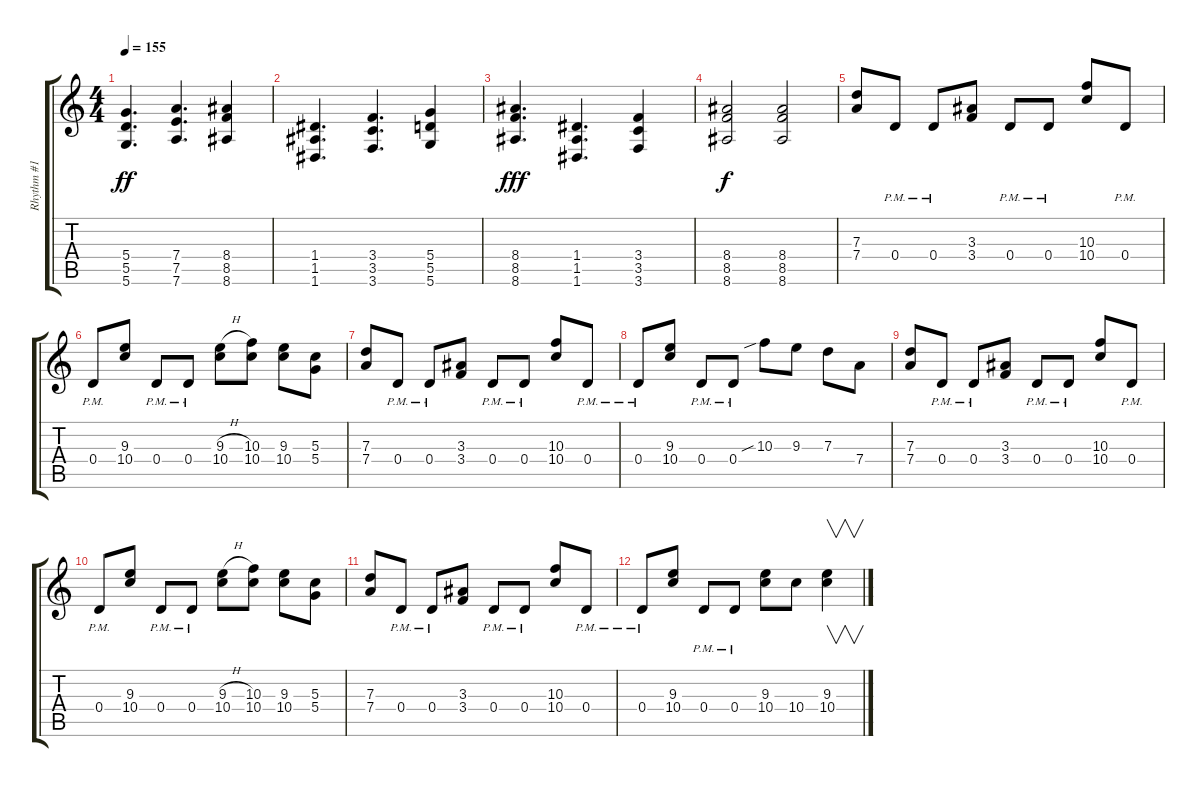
\track ("Rhythm #1" "Rhythm #1") {instrument distortionguitar}
\staff {score tabs}
\tuning (E4 B3 G3 D3 A2 D2) {hide}
\ts (4 4)
\tempo 155
\clef g2
\ks c
(5.4 5.5 5.6).4{d dy ff} (7.4 7.5 7.6).4{d} (8.4 8.5 8.6).4 |
(1.4 1.5 1.6).4{d} (3.4 3.5 3.6).4{d} (5.4 5.5 5.6).4 |
(8.4 8.5 8.6).4{d dy fff} (1.4 1.5 1.6).4{d} (3.4 3.5 3.6).4 |
(8.4 8.5 8.6).2{dy f} (8.4 8.5 8.6).2 |
(7.3 7.4).8 0.4{pm}.8 0.4{pm}.8 (3.3 3.4).8 0.4{pm}.8 0.4{pm}.8 (10.3 10.4).8 0.4{pm}.8 |
0.4{pm}.8 (9.3 10.4).8 0.4{pm}.8 0.4{pm}.8 (9.3{h} 10.4).8 (10.3 10.4).8 (9.3 10.4).8 (5.3 5.4).8 |
(7.3 7.4).8 0.4{pm}.8 0.4{pm}.8 (3.3 3.4).8 0.4{pm}.8 0.4{pm}.8 (10.3 10.4).8 0.4{pm}.8 |
0.4{pm}.8 (9.3 10.4).8 0.4{pm}.8 0.4{pm}.8 10.3{sib}.8 9.3.8 7.3.8 7.4.8 |
(7.3 7.4).8 0.4{pm}.8 0.4{pm}.8 (3.3 3.4).8 0.4{pm}.8 0.4{pm}.8 (10.3 10.4).8 0.4{pm}.8 |
0.4{pm}.8 (9.3 10.4).8 0.4{pm}.8 0.4{pm}.8 (9.3{h} 10.4).8 (10.3 10.4).8 (9.3 10.4).8 (5.3 5.4).8 |
(7.3 7.4).8 0.4{pm}.8 0.4{pm}.8 (3.3 3.4).8 0.4{pm}.8 0.4{pm}.8 (10.3 10.4).8 0.4{pm}.8 |
0.4{pm}.8 (9.3 10.4).8 0.4{pm}.8 0.4{pm}.8 (9.3 10.4).8 10.4.8 (9.3 10.4).4{v}
